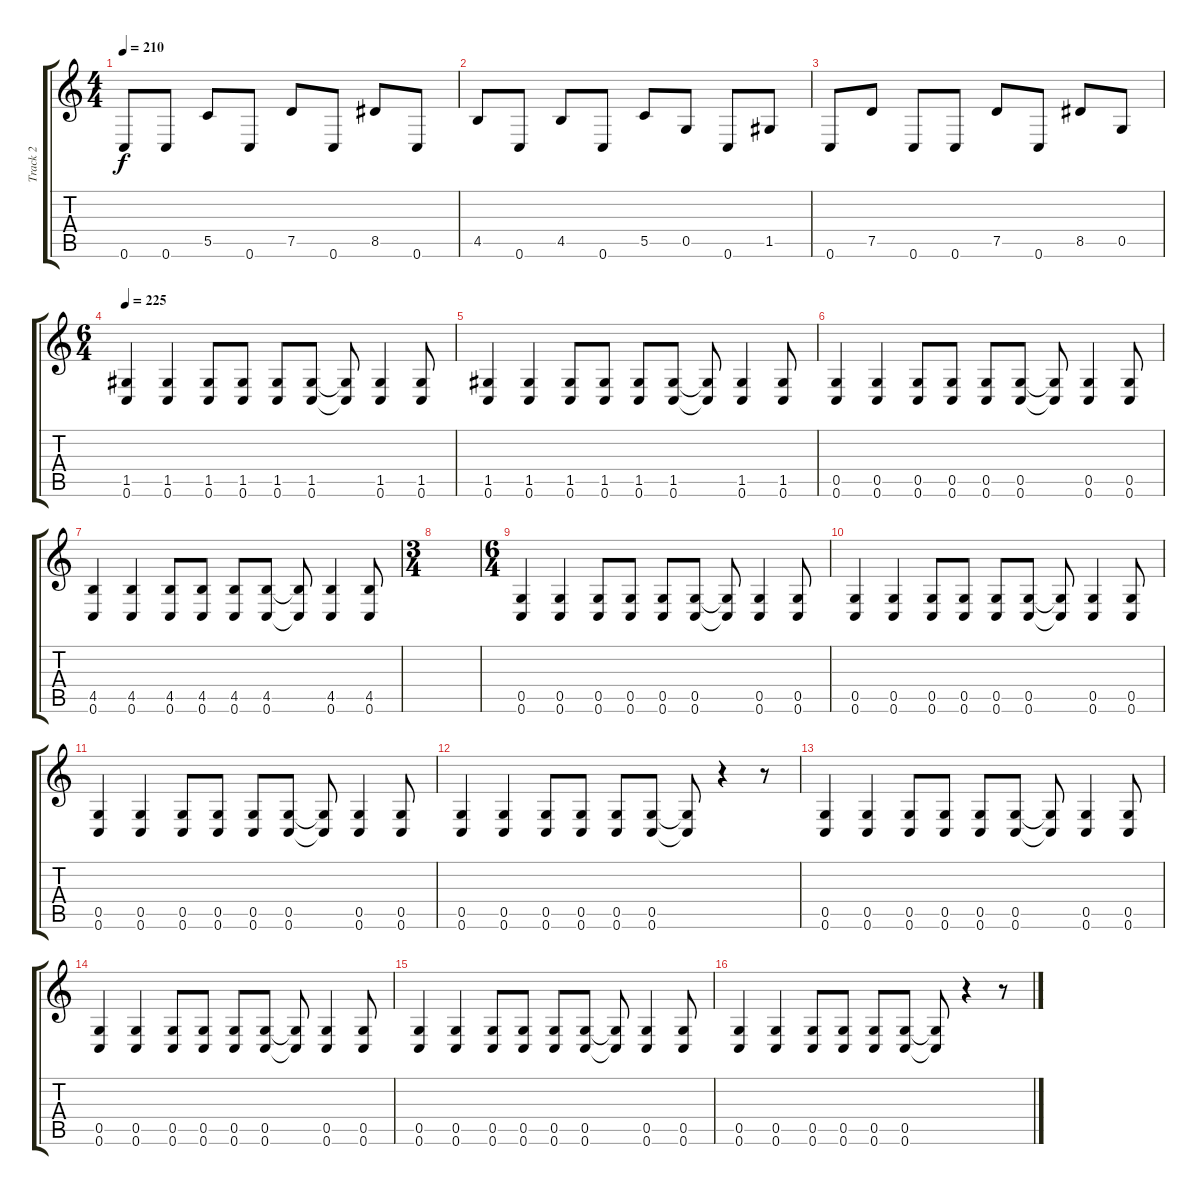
\track ("Track 2" "Track 2") {instrument overdrivenguitar}
\staff {score tabs}
\tuning (D4 A3 F3 C3 G2 C2) {hide}
\ts (4 4)
\tempo 210
\clef g2
\ks c
0.6.8{dy f} 0.6.8 5.5.8 0.6.8 7.5.8 0.6.8 8.5.8 0.6.8 |
4.5.8 0.6.8 4.5.8 0.6.8 5.5.8 0.5.8 0.6.8 1.5.8 |
0.6.8 7.5.8 0.6.8 0.6.8 7.5.8 0.6.8 8.5.8 0.5.8 |
\ts (6 4)
\tempo 225
(1.5 0.6).4 (1.5 0.6).4 (1.5 0.6).8 (1.5 0.6).8 (1.5 0.6).8 (1.5 0.6).8 (1.5{t} 0.6{t}).8 (1.5 0.6).4 (1.5 0.6).8 |
(1.5 0.6).4 (1.5 0.6).4 (1.5 0.6).8 (1.5 0.6).8 (1.5 0.6).8 (1.5 0.6).8 (1.5{t} 0.6{t}).8 (1.5 0.6).4 (1.5 0.6).8 |
(0.5 0.6).4 (0.5 0.6).4 (0.5 0.6).8 (0.5 0.6).8 (0.5 0.6).8 (0.5 0.6).8 (0.5{t} 0.6{t}).8 (0.5 0.6).4 (0.5 0.6).8 |
(4.5 0.6).4 (4.5 0.6).4 (4.5 0.6).8 (4.5 0.6).8 (4.5 0.6).8 (4.5 0.6).8 (4.5{t} 0.6{t}).8 (4.5 0.6).4 (4.5 0.6).8 |
\ts (3 4)
|
\ts (6 4)
(0.5 0.6).4 (0.5 0.6).4 (0.5 0.6).8 (0.5 0.6).8 (0.5 0.6).8 (0.5 0.6).8 (0.5{t} 0.6{t}).8 (0.5 0.6).4 (0.5 0.6).8 |
(0.5 0.6).4 (0.5 0.6).4 (0.5 0.6).8 (0.5 0.6).8 (0.5 0.6).8 (0.5 0.6).8 (0.5{t} 0.6{t}).8 (0.5 0.6).4 (0.5 0.6).8 |
(0.5 0.6).4 (0.5 0.6).4 (0.5 0.6).8 (0.5 0.6).8 (0.5 0.6).8 (0.5 0.6).8 (0.5{t} 0.6{t}).8 (0.5 0.6).4 (0.5 0.6).8 |
(0.5 0.6).4 (0.5 0.6).4 (0.5 0.6).8 (0.5 0.6).8 (0.5 0.6).8 (0.5 0.6).8 (0.5{t} 0.6{t}).8 r.4 r.8 |
(0.5 0.6).4 (0.5 0.6).4 (0.5 0.6).8 (0.5 0.6).8 (0.5 0.6).8 (0.5 0.6).8 (0.5{t} 0.6{t}).8 (0.5 0.6).4 (0.5 0.6).8 |
(0.5 0.6).4 (0.5 0.6).4 (0.5 0.6).8 (0.5 0.6).8 (0.5 0.6).8 (0.5 0.6).8 (0.5{t} 0.6{t}).8 (0.5 0.6).4 (0.5 0.6).8 |
(0.5 0.6).4 (0.5 0.6).4 (0.5 0.6).8 (0.5 0.6).8 (0.5 0.6).8 (0.5 0.6).8 (0.5{t} 0.6{t}).8 (0.5 0.6).4 (0.5 0.6).8 |
(0.5 0.6).4 (0.5 0.6).4 (0.5 0.6).8 (0.5 0.6).8 (0.5 0.6).8 (0.5 0.6).8 (0.5{t} 0.6{t}).8 r.4 r.8
